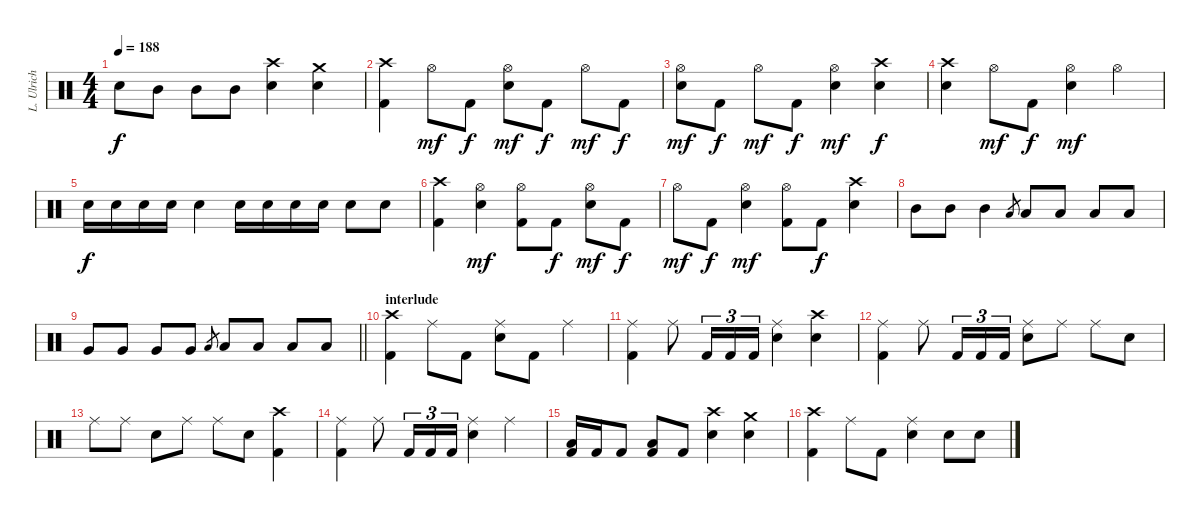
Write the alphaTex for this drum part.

\track ("L. Ulrich - Drums" "L. Ulrich ") {instrument percussion}
\staff {score}
\articulation defaults
\ts (4 4)
\tempo 188
\clef neutral
\ks c "Snare (hit) 2".8{dy f} "Mid Tom (hit)".8 "Mid Tom (hit)".8 "Mid Tom (hit)".8
("Crash high (hit)" "Snare (hit) 2").4 ("Crash medium (hit)" "Snare (hit) 2").4 |
("Crash high (hit)" "Kick (hit) 2").4 "Hi-Hat (open)".8{dy mf} "Kick (hit) 2".8{dy f} ("Hi-Hat (open)" "Snare (hit) 2").8{dy mf} "Kick (hit) 2".8{dy f} "Hi-Hat (open)".8{dy mf} "Kick (hit) 2".8{dy f} |
("Hi-Hat (open)" "Snare (hit) 2").8{dy mf} "Kick (hit) 2".8{dy f} "Hi-Hat (open)".8{dy mf} "Kick (hit) 2".8{dy f} ("Hi-Hat (open)" "Snare (hit) 2").4{dy mf} ("Crash high (hit)" "Snare (hit) 2").4{dy f} |
("Crash high (hit)" "Snare (hit) 2").4 "Hi-Hat (open)".8{dy mf} "Kick (hit) 2".8{dy f} ("Hi-Hat (open)" "Snare (hit) 2").4{dy mf} "Hi-Hat (open)".4 |
"Snare (hit) 2".16{dy f} "Snare (hit) 2".16 "Snare (hit) 2".16 "Snare (hit) 2".16 "Snare (hit) 2".4 "Snare (hit) 2".16 "Snare (hit) 2".16 "Snare (hit) 2".16 "Snare (hit) 2".16 "Snare (hit) 2".8 "Snare (hit) 2".8 |
("Crash high (hit)" "Kick (hit) 2").4 ("Hi-Hat (open)" "Snare (hit) 2").4{dy mf} ("Hi-Hat (open)" "Kick (hit) 2").8 "Kick (hit) 2".8{dy f} ("Hi-Hat (open)" "Snare (hit) 2").8{dy mf} "Kick (hit) 2".8{dy f} |
"Hi-Hat (open)".8{dy mf} "Kick (hit) 2".8{dy f} ("Hi-Hat (open)" "Snare (hit) 2").4{dy mf} ("Hi-Hat (open)" "Kick (hit) 2").8 "Kick (hit) 2".8{dy f} ("Crash high (hit)" "Snare (hit) 2").4 |
"Mid Tom (hit)".8 "Mid Tom (hit)".8 "Mid Tom (hit)".4 "Low Tom (hit)".8{gr} "Low Tom (hit)".8 "Low Tom (hit)".8 "Low Tom (hit)".8 "Low Tom (hit)".8 |
\barLineRight lightlight "Very Low Tom (hit)".8 "Very Low Tom (hit)".8 "Very Low Tom (hit)".8 "Very Low Tom (hit)".8 "Low Floor Tom (hit)".8{gr} "Low Floor Tom (hit)".8 "Low Floor Tom (hit)".8 "Low Floor Tom (hit)".8 "Low Floor Tom (hit)".8
|
\section ("" "interlude")
("Crash high (hit)" "Kick (hit) 2").4 "Ride (middle)".8 "Kick (hit) 2".8 ("Ride (middle)" "Snare (hit) 2").8 "Kick (hit) 2".8 "Ride (middle)".4 |
("Ride (middle)" "Kick (hit) 2").4 "Ride (middle)".8 "Kick (hit) 2".16{tu (3 2)} "Kick (hit) 2".16{tu (3 2)} "Kick (hit) 2".16{tu (3 2)} ("Ride (middle)" "Snare (hit) 2").4 ("Crash high (hit)" "Snare (hit) 2").4 |
("Ride (middle)" "Kick (hit) 2").4 "Ride (middle)".8 "Kick (hit) 2".16{tu (3 2)} "Kick (hit) 2".16{tu (3 2)} "Kick (hit) 2".16{tu (3 2)} ("Ride (middle)" "Snare (hit) 2").8 "Ride (middle)".8 "Ride (middle)".8 "Snare (hit) 2".8 |
"Ride (middle)".8 "Ride (middle)".8 "Snare (hit) 2".8 "Ride (middle)".8 "Ride (middle)".8 "Snare (hit) 2".8 ("Crash high (hit)" "Kick (hit) 2").4 |
("Ride (middle)" "Kick (hit) 2").4 "Ride (middle)".8 "Kick (hit) 2".16{tu (3 2)} "Kick (hit) 2".16{tu (3 2)} "Kick (hit) 2".16{tu (3 2)} ("Ride (middle)" "Snare (hit) 2").4 "Ride (middle)".4 |
("Low Floor Tom (hit)" "Kick (hit) 2").16 "Kick (hit) 2".16 "Kick (hit) 2".8 ("Low Floor Tom (hit)" "Kick (hit) 2").8 "Kick (hit) 2".8 ("Crash high (hit)" "Snare (hit) 2").4 ("Crash medium (hit)" "Snare (hit) 2").4 |
("Crash high (hit)" "Kick (hit) 2").4 "Ride (middle)".8 "Kick (hit) 2".8 ("Ride (middle)" "Snare (hit) 2").4 "Snare (hit) 2".8 "Snare (hit) 2".8
